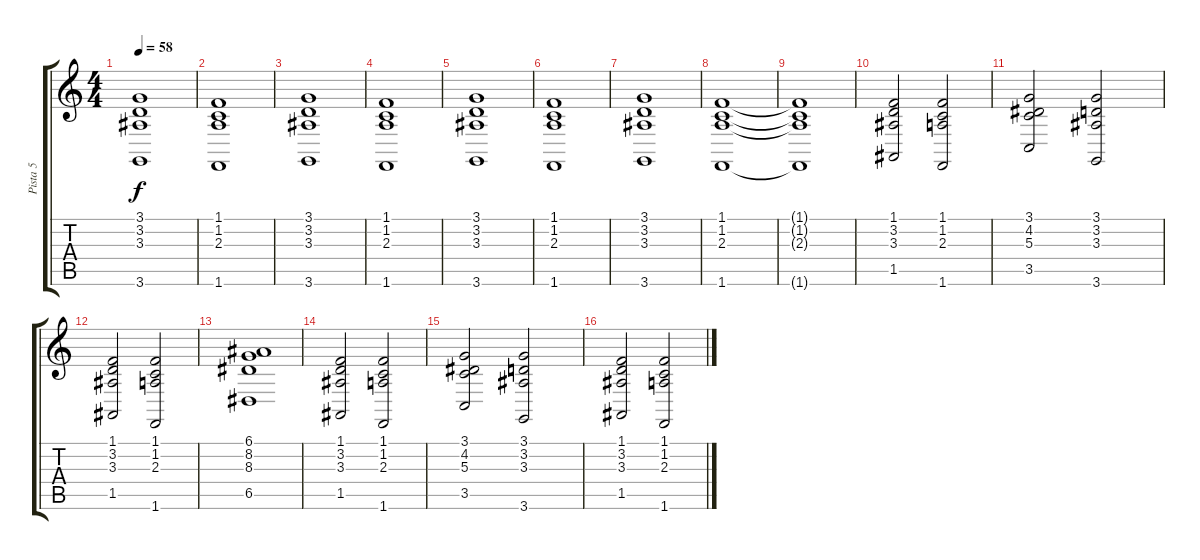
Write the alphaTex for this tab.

\track ("Pista 5" "Pista 5") {instrument stringensemble1}
\staff {score tabs}
\tuning (E4 B3 G3 D3 A2 E2) {hide}
\ts (4 4)
\tempo 58
\clef g2
\ks c
(3.1 3.2 3.3 3.6).1{dy f} |
(1.1 1.2 2.3 1.6).1 |
(3.1 3.2 3.3 3.6).1 |
(1.1 1.2 2.3 1.6).1 |
(3.1 3.2 3.3 3.6).1 |
(1.1 1.2 2.3 1.6).1 |
(3.1 3.2 3.3 3.6).1 |
(1.1 1.2 2.3 1.6).1 |
(1.1{t} 1.2{t} 2.3{t} 1.6{t}).1 |
(1.1 3.2 3.3 1.5).2 (1.1 1.2 2.3 1.6).2 |
(3.1 4.2 5.3 3.5).2 (3.1 3.2 3.3 3.6).2 |
(1.1 3.2 3.3 1.5).2 (1.1 1.2 2.3 1.6).2 |
(6.1 8.2 8.3 6.5).1 |
(1.1 3.2 3.3 1.5).2 (1.1 1.2 2.3 1.6).2 |
(3.1 4.2 5.3 3.5).2 (3.1 3.2 3.3 3.6).2 |
(1.1 3.2 3.3 1.5).2 (1.1 1.2 2.3 1.6).2
